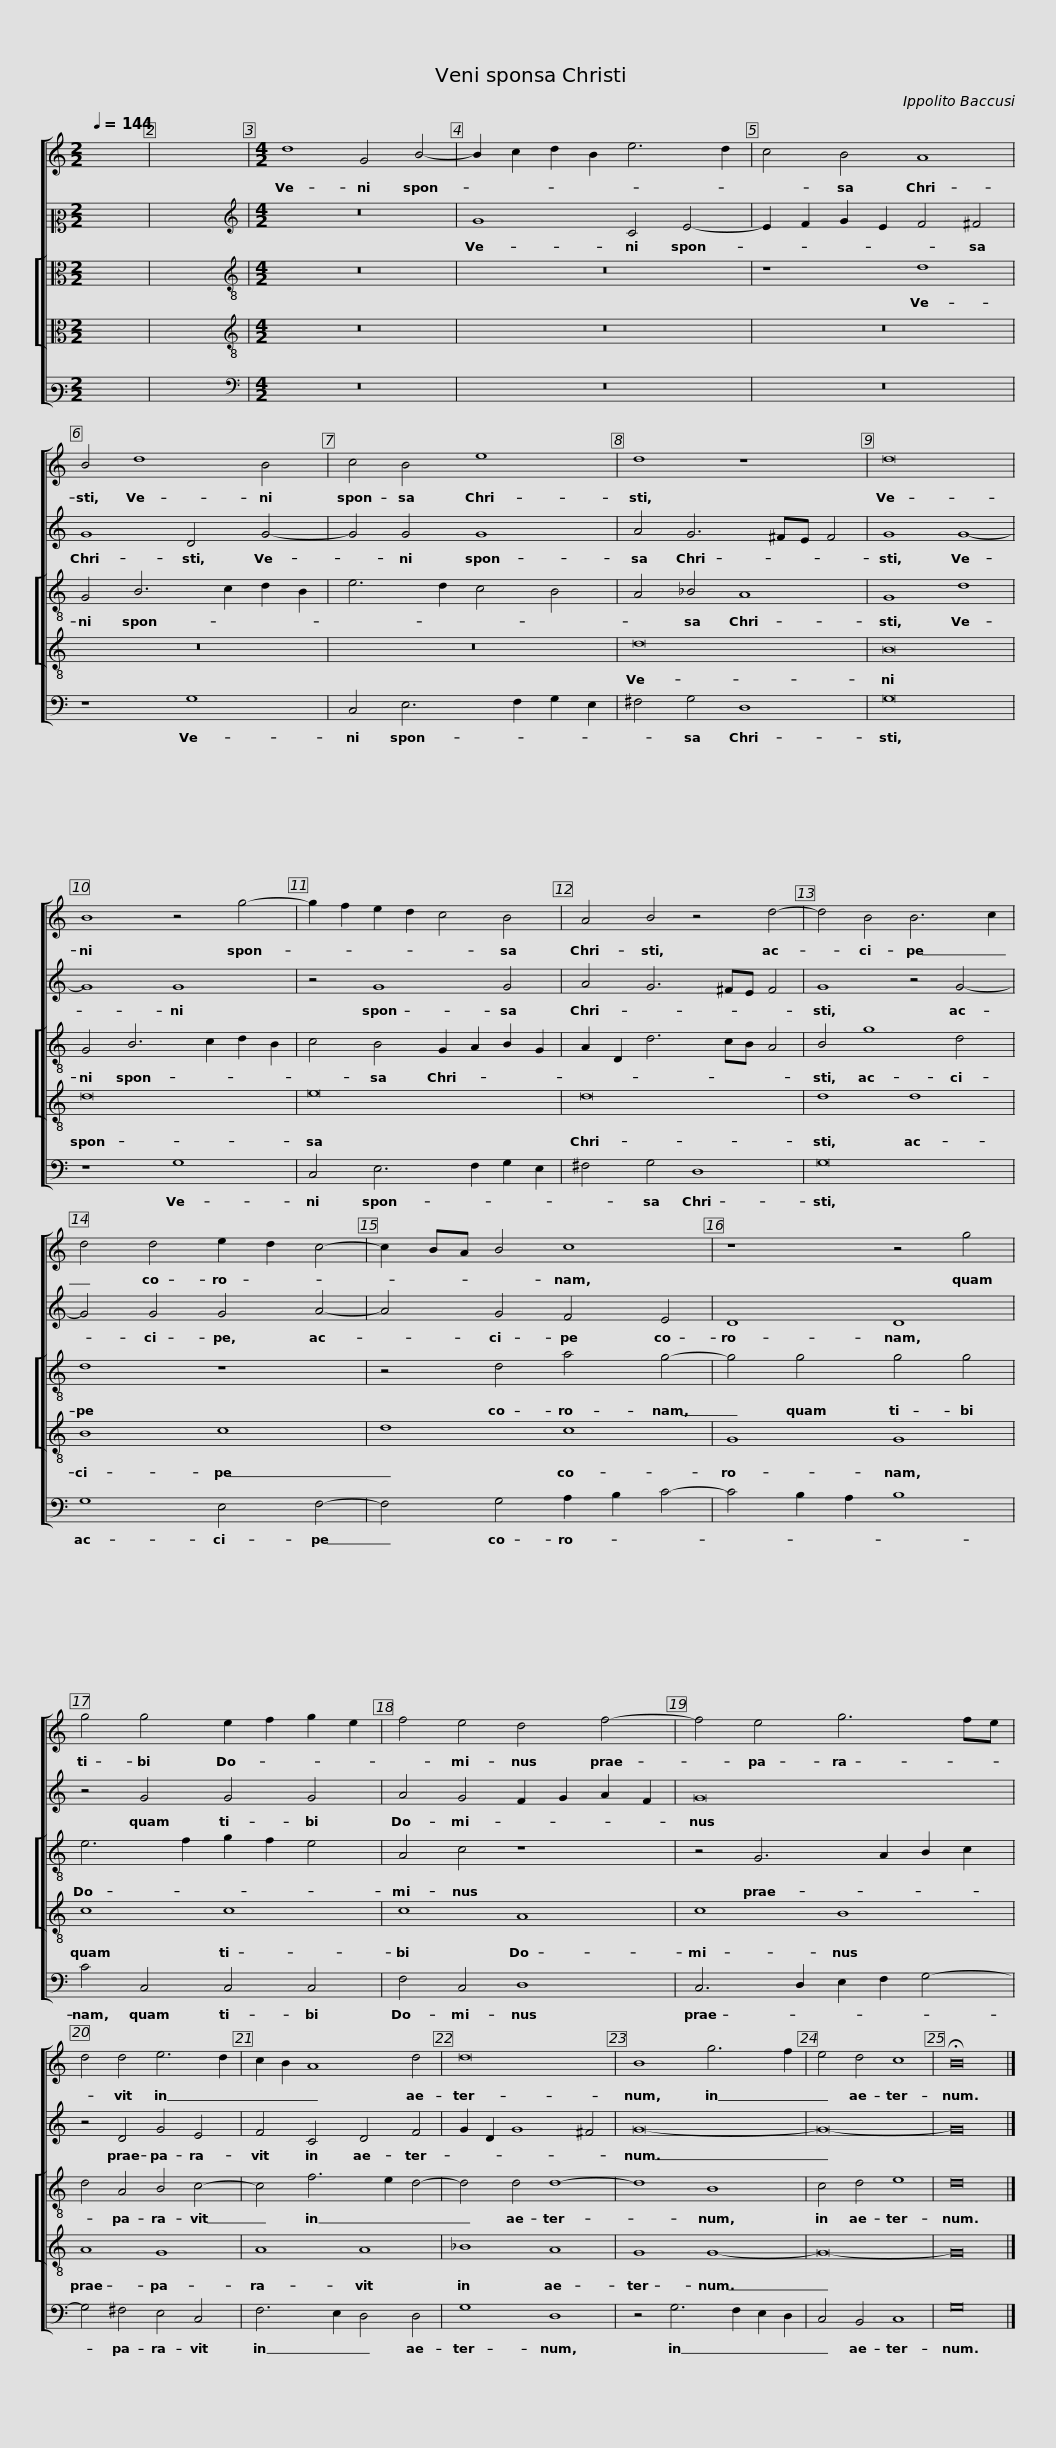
X:1
%%score [ 1 2 [ 3 4 ] 5 ]
L:1/8
Q:1/4=144
M:2/2
I:linebreak $
K:C
V:1 treble
V:2 alto2
V:3 alto
V:4 alto
V:5 bass3
V:1
 x8 | x8 |[M:4/2] d8 G4 B4- | B2 c2 d2 B2 e6 d2 | c4 B4 A8 | %5
 B4 d8 B4 |$ c4 B4 e8 | d8 z8 | d16 | B8 z4 g4- | %10
 g2 f2 e2 d2 c4 B4 |$ A4 B4 z4 d4- | d4 B4 B6 c2 | d4 d4 e2 d2 c4- | c2 BA B4 c8 | %15
 z8 z4 g4 |$ g4 g4 e2 f2 g2 e2 | f4 e4 d4 f4- | f4 e4 g6 fe | d4 d4 e6 d2 |$ %20
 c2 B2 A8 d4 | d16 | B8 g6 f2 | e4 d4 c8 | !fermata!B16 |] %25
V:2
 x8 | x8 |[M:4/2][K:treble] z16 | G8 C4 E4- | E2 F2 G2 E2 F4 ^F4 | %5
 G8 D4 G4- |$ G4 G4 G8 | A4 G6 ^FE F4 | G8 G8- | G8 G8 | %10
 z4 G8 G4 |$ A4 G6 ^FE F4 | G8 z4 G4- | G4 G4 G4 A4- | A4 G4 F4 E4 | %15
 D8 D8 |$ z4 G4 G4 G4 | A4 G4 F2 G2 A2 F2 | G16 | z4 D4 G4 E4 |$ %20
 F4 C4 D4 F4 | G2 D2 G8 ^F4 | G16- | G16- | G16 |] %25
V:3
 x8 | x8 |[M:4/2][K:treble-8] z16 | z16 | z8 d8 | %5
 G4 B6 c2 d2 B2 |$ e6 d2 c4 B4 | A4 _B4 A8 | G8 d8 | G4 B6 c2 d2 B2 | %10
 c4 B4 G2 A2 B2 G2 |$ A2 D2 d6 cB A4 | B4 g8 d4 | d8 z8 | z4 d4 a4 g4- | %15
 g4 g4 g4 g4 |$ e6 f2 g2 f2 e4 | A4 c4 z8 | z4 G6 A2 B2 c2 | d4 A4 B4 c4- |$ %20
 c4 f6 e2 d4- | d4 d4 d8- | d8 B8 | c4 d4 e8 | d16 |] %25
V:4
 x8 | x8 |[M:4/2][K:treble-8] z16 | z16 | z16 | %5
 z16 |$ z16 | d16 | B16 | d16 | %10
 e16 |$ d16 | d8 d8 | B8 c8 | d8 c8 | %15
 G8 G8 |$ c8 c8 | c8 A8 | c8 B8 | A8 G8 |$ %20
 A8 A8 | _B8 A8 | G8 G8- | G16- | G16 |] %25
V:5
 x8 | x8 |[M:4/2][K:bass] z16 | z16 | z16 | %5
 z8 G,8 |$ C,4 E,6 F,2 G,2 E,2 | ^F,4 G,4 D,8 | G,16 | z8 G,8 | %10
 C,4 E,6 F,2 G,2 E,2 |$ ^F,4 G,4 D,8 | G,16 | G,8 E,4 F,4- | F,4 G,4 A,2 B,2 C4- | %15
 C4 B,2 A,2 B,8 |$ C4 C,4 C,4 C,4 | F,4 C,4 D,8 | C,6 D,2 E,2 F,2 G,4- | G,4 ^F,4 E,4 C,4 |$ %20
 F,6 E,2 D,4 D,4 | G,8 D,8 | z4 G,6 F,2 E,2 D,2 | C,4 B,,4 C,8 | G,16 |] %25
